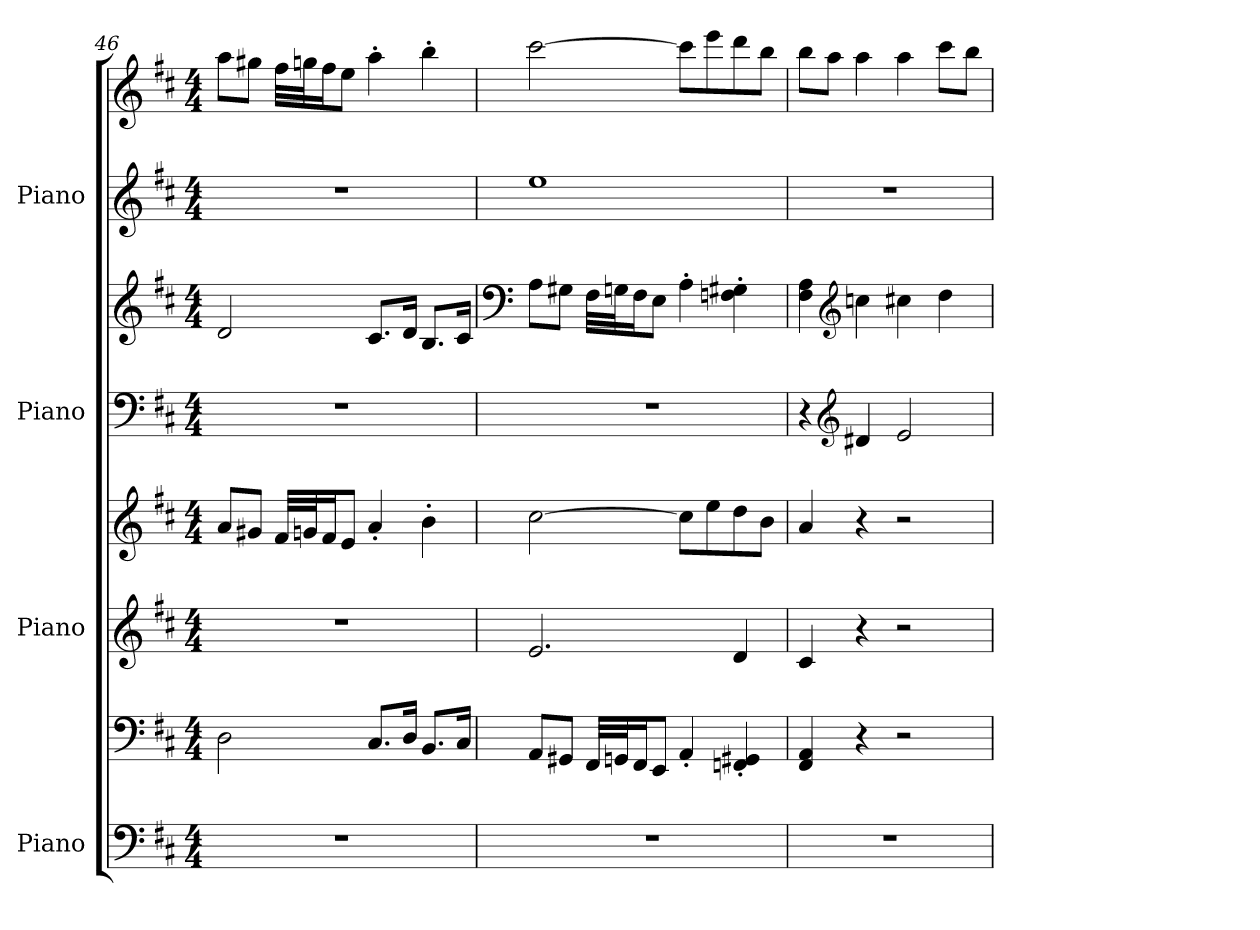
**kern	**kern	**kern	**kern	**kern	**kern	**kern	**kern
*part4	*part4	*part3	*part3	*part2	*part2	*part1	*part1
*staff8	*staff7	*staff6	*staff5	*staff4	*staff3	*staff2	*staff1
*I"Piano	*	*I"Piano	*	*I"Piano	*	*I"Piano	*
*I'Pno.	*	*I'Pno.	*	*I'Pno.	*	*I'Pno.	*
*clefF4	*clefF4	*clefG2	*clefG2	*clefF4	*clefG2	*clefG2	*clefG2
*k[f#c#]	*k[f#c#]	*k[f#c#]	*k[f#c#]	*k[f#c#]	*k[f#c#]	*k[f#c#]	*k[f#c#]
*M4/4	*M4/4	*M4/4	*M4/4	*M4/4	*M4/4	*M4/4	*M4/4
=46	=46	=46	=46	=46	=46	=46	=46
1r	2D\	1r	8a/L	1r	2d/	1r	8aa\L
.	.	.	8g#X/J	.	.	.	8gg#X\J
.	.	.	32f#/LLL	.	.	.	32ff#\LLL
.	.	.	32gn/J	.	.	.	32ggn\J
.	.	.	16f#/J	.	.	.	16ff#\J
.	.	.	8e/J	.	.	.	8ee\J
.	8.C#/L	.	4a'/	.	8.c#/L	.	4aa'\
.	16D/Jk	.	.	.	16d/Jk	.	.
.	8.BB/L	.	4b'\	.	8.B/L	.	4bb'\
.	16C#/Jk	.	.	.	16c#/Jk	.	.
!!LO:PB:g=z
=47	=47	=47	=47	=47	=47	=47	=47
*	*	*	*	*	*clefF4	*	*
1r	8AA/L	2.e/	[2cc#\	1r	8A\L	1ee	[2ccc#\
.	8GG#X/J	.	.	.	8G#X\J	.	.
.	32FF#/LLL	.	.	.	32F#\LLL	.	.
.	32GGn/J	.	.	.	32Gn\J	.	.
.	16FF#/J	.	.	.	16F#\J	.	.
.	8EE/J	.	.	.	8E\J	.	.
.	4AA'/	.	8cc#\L]	.	4A'\	.	8ccc#\L]
.	.	.	8ee\	.	.	.	8eee\
.	4FFn/' 4GG#X/'	4d/	8dd\	.	4Fn\' 4G#X\'	.	8ddd\
.	.	.	8b\J	.	.	.	8bb\J
=48	=48	=48	=48	=48	=48	=48	=48
1r	4FF#/ 4AA/	4c#/	4a/	4r	4F#\ 4A\	1r	8bb\L
.	.	.	.	.	.	.	8aa\J
*	*	*	*	*clefG2	*clefG2	*	*
.	4r	4r	4r	4d#X/	4ccn\	.	4aa\
.	2r	2r	2r	2e/	4cc#X\	.	4aa\
.	.	.	.	.	4dd\	.	8ccc#\L
.	.	.	.	.	.	.	8bb\J
=	=	=	=	=	=	=	=
*-	*-	*-	*-	*-	*-	*-	*-
